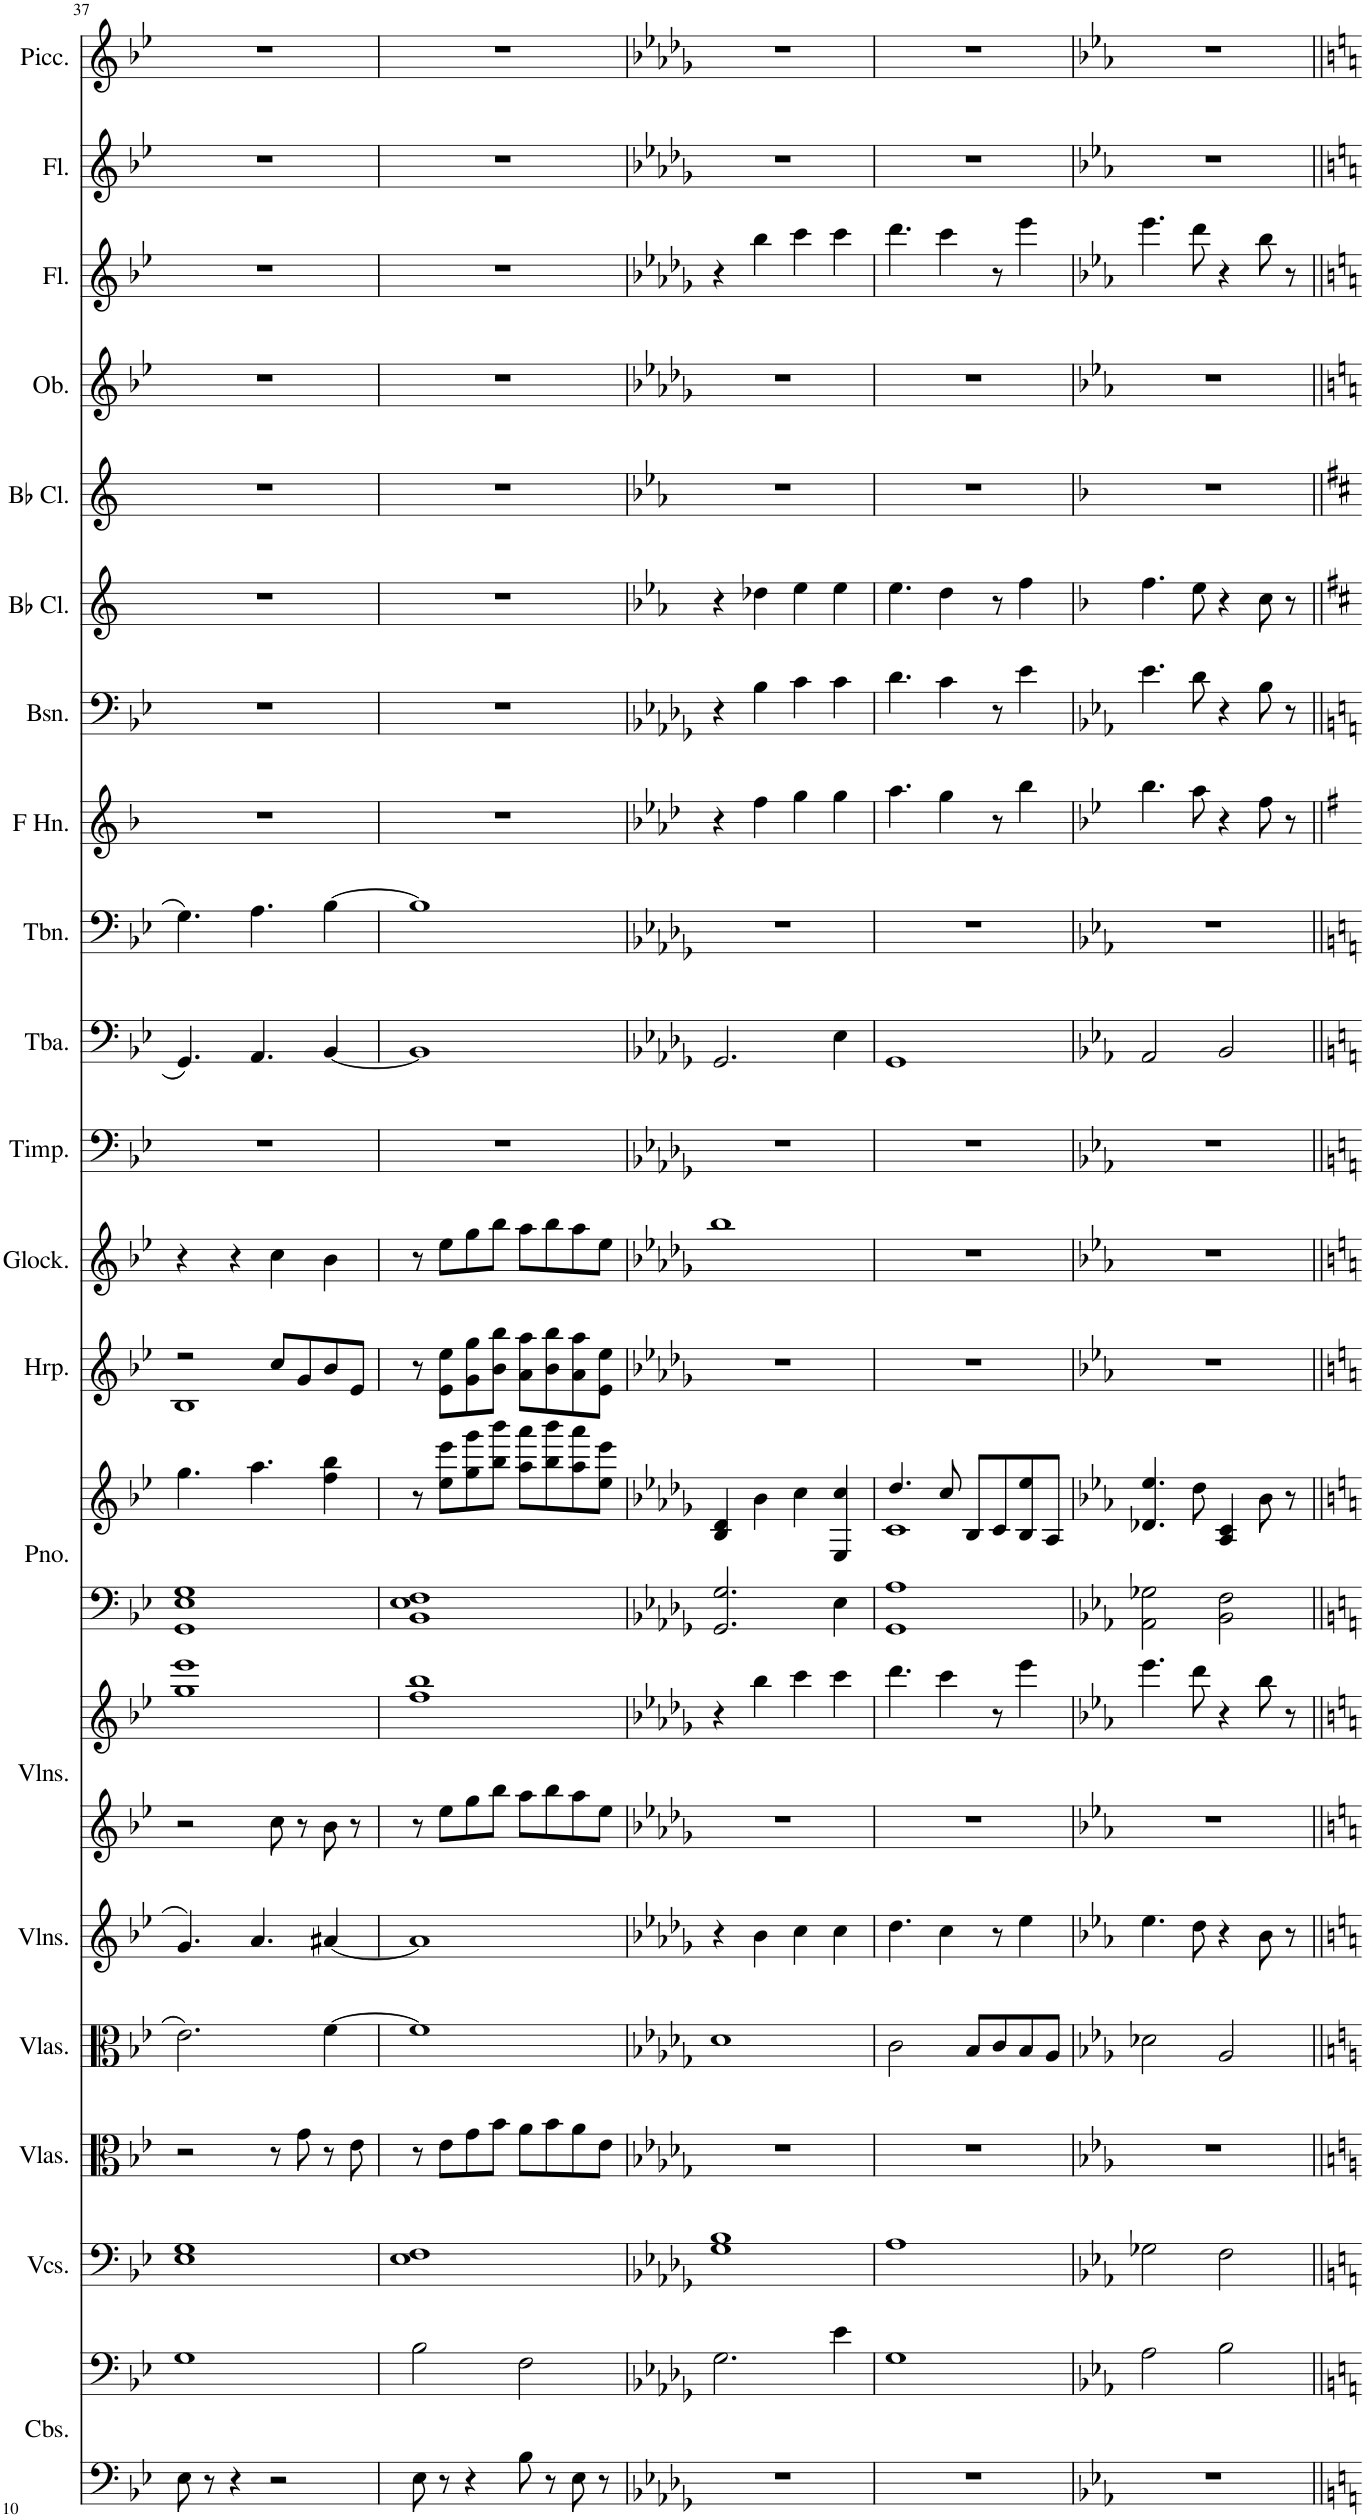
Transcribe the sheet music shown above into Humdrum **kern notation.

**kern	**kern	**kern	**kern	**kern	**kern	**kern	**kern	**kern	**kern	**kern	**kern	**kern	**kern	**kern	**kern	**kern	**kern	**kern	**kern	**kern	**kern	**kern
*part20	*part20	*part19	*part18	*part17	*part16	*part15	*part15	*part14	*part14	*part13	*part12	*part11	*part10	*part9	*part8	*part7	*part6	*part5	*part4	*part3	*part2	*part1
*staff23	*staff22	*staff21	*staff20	*staff19	*staff18	*staff17	*staff16	*staff15	*staff14	*staff13	*staff12	*staff11	*staff10	*staff9	*staff8	*staff7	*staff6	*staff5	*staff4	*staff3	*staff2	*staff1
*I"Contrabasses	*	*I"Violoncellos	*I"Violas	*I"Violas	*I"Violins	*I"Violins	*	*I"Piano	*	*I"Harp	*I"Glockenspiel	*I"Timpani	*I"Tuba	*I"Trombone	*I"Horn in F	*I"Bassoon	*I"Bb Clarinet	*I"Bb Clarinet	*I"Oboe	*I"Flute	*I"Flute	*I"Piccolo
*I'Cbs.	*	*I'Vcs.	*I'Vlas.	*I'Vlas.	*I'Vlns.	*I'Vlns.	*	*I'Pno.	*	*I'Hrp.	*I'Glock.	*I'Timp.	*I'Tba.	*I'Tbn.	*	*I'Bsn.	*I'Bb Cl.	*I'Bb Cl.	*I'Ob.	*I'Fl.	*I'Fl.	*I'Picc.
!!LO:PB:g=z
*clefF4	*clefF4	*clefF4	*clefC3	*clefC3	*clefG2	*clefG2	*clefG2	*clefF4	*clefG2	*clefG2	*clefG2	*clefF4	*clefF4	*clefF4	*clefG2	*clefF4	*clefG2	*clefG2	*clefG2	*clefG2	*clefG2	*clefG2
*Trd7c12	*Trd7c12	*	*	*	*	*	*	*	*	*	*Trd-14c-24	*	*	*	*Trd4c7	*	*Trd1c2	*Trd1c2	*	*	*	*Trd-7c-12
*k[b-e-]	*k[b-e-]	*k[b-e-]	*k[b-e-]	*k[b-e-]	*k[b-e-]	*k[b-e-]	*k[b-e-]	*k[b-e-]	*k[b-e-]	*k[b-e-]	*k[b-e-]	*k[b-e-]	*k[b-e-]	*k[b-e-]	*k[b-]	*k[b-e-]	*k[]	*k[]	*k[b-e-]	*k[b-e-]	*k[b-e-]	*k[b-e-]
*M4/4	*M4/4	*M4/4	*M4/4	*M4/4	*M4/4	*M4/4	*M4/4	*M4/4	*M4/4	*M4/4	*M4/4	*M4/4	*M4/4	*M4/4	*M4/4	*M4/4	*M4/4	*M4/4	*M4/4	*M4/4	*M4/4	*M4/4
=37	=37	=37	=37	=37	=37	=37	=37	=37	=37	=37	=37	=37	=37	=37	=37	=37	=37	=37	=37	=37	=37	=37
*	*	*	*	*	*	*	*	*	*	*^	*	*	*	*	*	*	*	*	*	*	*	*
8E-\	1G	1E- 1G	2r	2.e-\	4.g/	2r	1gg 1eee-	1GG 1E- 1G	4.gg\	2r	1B-	4r	1r	4.GG/	4.G\	1r	1r	1r	1r	1r	1r	1r	1r
8r	.	.	.	.	.	.	.	.	.	.	.	.	.	.	.	.	.	.	.	.	.	.	.
4r	.	.	.	.	.	.	.	.	.	.	.	4r	.	.	.	.	.	.	.	.	.	.	.
.	.	.	.	.	4.a/	.	.	.	4.aa\	.	.	.	.	4.AA/	4.A\	.	.	.	.	.	.	.	.
2r	.	.	8r	.	.	8cc\	.	.	.	8cc/L	.	4cc\	.	.	.	.	.	.	.	.	.	.	.
.	.	.	8g\	.	.	8r	.	.	.	8g/	.	.	.	.	.	.	.	.	.	.	.	.	.
.	.	.	8r	[4f\	[4a#X/	8b-\	.	.	4ff\ 4bb-\	8b-/	.	4b-\	.	[4BB-/	[4B-\	.	.	.	.	.	.	.	.
.	.	.	8e-\	.	.	8r	.	.	.	8e-/J	.	.	.	.	.	.	.	.	.	.	.	.	.
*	*	*	*	*	*	*	*	*	*	*v	*v	*	*	*	*	*	*	*	*	*	*	*	*
=38	=38	=38	=38	=38	=38	=38	=38	=38	=38	=38	=38	=38	=38	=38	=38	=38	=38	=38	=38	=38	=38	=38
8E-\	2B-\	1E- 1F	8r	1f]	1a#]	8r	1ff 1bb-	1BB- 1E- 1F	8r	8r	8r	1r	1BB-]	1B-]	1r	1r	1r	1r	1r	1r	1r	1r
8r	.	.	8e-\L	.	.	8ee-\L	.	.	8ee-\ 8eee-\L	8e-\ 8ee-\L	8ee-\L	.	.	.	.	.	.	.	.	.	.	.
4r	.	.	8g\	.	.	8gg\	.	.	8gg\ 8ggg\	8g\ 8gg\	8gg\	.	.	.	.	.	.	.	.	.	.	.
.	.	.	8b-\J	.	.	8bb-\J	.	.	8bb-\ 8bbb-\J	8b-\ 8bb-\J	8bb-\J	.	.	.	.	.	.	.	.	.	.	.
8B-\	2F\	.	8a\L	.	.	8aa\L	.	.	8aa\ 8aaa\L	8a\ 8aa\L	8aa\L	.	.	.	.	.	.	.	.	.	.	.
8r	.	.	8b-\	.	.	8bb-\	.	.	8bb-\ 8bbb-\	8b-\ 8bb-\	8bb-\	.	.	.	.	.	.	.	.	.	.	.
8E-\	.	.	8a\	.	.	8aa\	.	.	8aa\ 8aaa\	8a\ 8aa\	8aa\	.	.	.	.	.	.	.	.	.	.	.
8r	.	.	8e-\J	.	.	8ee-\J	.	.	8ee-\ 8eee-\J	8e-\ 8ee-\J	8ee-\J	.	.	.	.	.	.	.	.	.	.	.
=39	=39	=39	=39	=39	=39	=39	=39	=39	=39	=39	=39	=39	=39	=39	=39	=39	=39	=39	=39	=39	=39	=39
*k[b-e-a-d-g-]	*k[b-e-a-d-g-]	*k[b-e-a-d-g-]	*k[b-e-a-d-g-]	*k[b-e-a-d-g-]	*k[b-e-a-d-g-]	*k[b-e-a-d-g-]	*k[b-e-a-d-g-]	*k[b-e-a-d-g-]	*k[b-e-a-d-g-]	*k[b-e-a-d-g-]	*k[b-e-a-d-g-]	*k[b-e-a-d-g-]	*k[b-e-a-d-g-]	*k[b-e-a-d-g-]	*k[b-e-a-d-]	*k[b-e-a-d-g-]	*k[b-e-a-]	*k[b-e-a-]	*k[b-e-a-d-g-]	*k[b-e-a-d-g-]	*k[b-e-a-d-g-]	*k[b-e-a-d-g-]
1r	2.G-\	1G- 1B-	1r	1d-	4r	1r	4r	2.GG-/ 2.G-/	4B-/ 4d-/	1r	1bb-	1r	2.GG-/	1r	4r	4r	4r	1r	1r	4r	1r	1r
.	.	.	.	.	4b-\	.	4bb-\	.	4b-\	.	.	.	.	.	4ff\	4B-\	4dd-X\	.	.	4bb-\	.	.
.	.	.	.	.	4cc\	.	4ccc\	.	4cc\	.	.	.	.	.	4gg\	4c\	4ee-\	.	.	4ccc\	.	.
.	4e-\	.	.	.	4cc\	.	4ccc\	4E-\	4E-/ 4cc/	.	.	.	4E-\	.	4gg\	4c\	4ee-\	.	.	4ccc\	.	.
=40	=40	=40	=40	=40	=40	=40	=40	=40	=40	=40	=40	=40	=40	=40	=40	=40	=40	=40	=40	=40	=40	=40
*	*	*	*	*	*	*	*	*	*^	*	*	*	*	*	*	*	*	*	*	*	*	*
1r	1G-	1A-	1r	2c\	4.dd-\	1r	4.ddd-\	1GG- 1A-	4.dd-/	1c	1r	1r	1r	1GG-	1r	4.aa-\	4.d-\	4.ee-\	1r	1r	4.ddd-\	1r	1r
.	.	.	.	.	4cc\	.	4ccc\	.	8cc/	.	.	.	.	.	.	4gg\	4c\	4dd\	.	.	4ccc\	.	.
.	.	.	.	8B-/L	.	.	.	.	8B-/L	.	.	.	.	.	.	.	.	.	.	.	.	.	.
.	.	.	.	8c/	8r	.	8r	.	8c/	.	.	.	.	.	.	8r	8r	8r	.	.	8r	.	.
.	.	.	.	8B-/	4ee-\	.	4eee-\	.	8B-/ 8ee-/	.	.	.	.	.	.	4bb-\	4e-\	4ff\	.	.	4eee-\	.	.
.	.	.	.	8A-/J	.	.	.	.	8A-/J	.	.	.	.	.	.	.	.	.	.	.	.	.	.
*	*	*	*	*	*	*	*	*	*v	*v	*	*	*	*	*	*	*	*	*	*	*	*	*
=41	=41	=41	=41	=41	=41	=41	=41	=41	=41	=41	=41	=41	=41	=41	=41	=41	=41	=41	=41	=41	=41	=41
*k[b-e-a-]	*k[b-e-a-]	*k[b-e-a-]	*k[b-e-a-]	*k[b-e-a-]	*k[b-e-a-]	*k[b-e-a-]	*k[b-e-a-]	*k[b-e-a-]	*k[b-e-a-]	*k[b-e-a-]	*k[b-e-a-]	*k[b-e-a-]	*k[b-e-a-]	*k[b-e-a-]	*k[b-e-]	*k[b-e-a-]	*k[b-]	*k[b-]	*k[b-e-a-]	*k[b-e-a-]	*k[b-e-a-]	*k[b-e-a-]
1r	2A-\	2G-X\	1r	2d-X\	4.ee-\	1r	4.eee-\	2AA-\ 2G-X\	4.d-X/ 4.ee-/	1r	1r	1r	2AA-/	1r	4.bb-\	4.e-\	4.ff\	1r	1r	4.eee-\	1r	1r
.	.	.	.	.	8dd\	.	8ddd\	.	8dd\	.	.	.	.	.	8aa\	8d\	8ee\	.	.	8ddd\	.	.
.	2B-\	2F\	.	2A-/	4r	.	4r	2BB-\ 2F\	4A-/ 4c/	.	.	.	2BB-/	.	4r	4r	4r	.	.	4r	.	.
.	.	.	.	.	8b-\	.	8bb-\	.	8b-\	.	.	.	.	.	8ff\	8B-\	8cc\	.	.	8bb-\	.	.
.	.	.	.	.	8r	.	8r	.	8r	.	.	.	.	.	8r	8r	8r	.	.	8r	.	.
=||	=||	=||	=||	=||	=||	=||	=||	=||	=||	=||	=||	=||	=||	=||	=||	=||	=||	=||	=||	=||	=||	=||
*-	*-	*-	*-	*-	*-	*-	*-	*-	*-	*-	*-	*-	*-	*-	*-	*-	*-	*-	*-	*-	*-	*-
